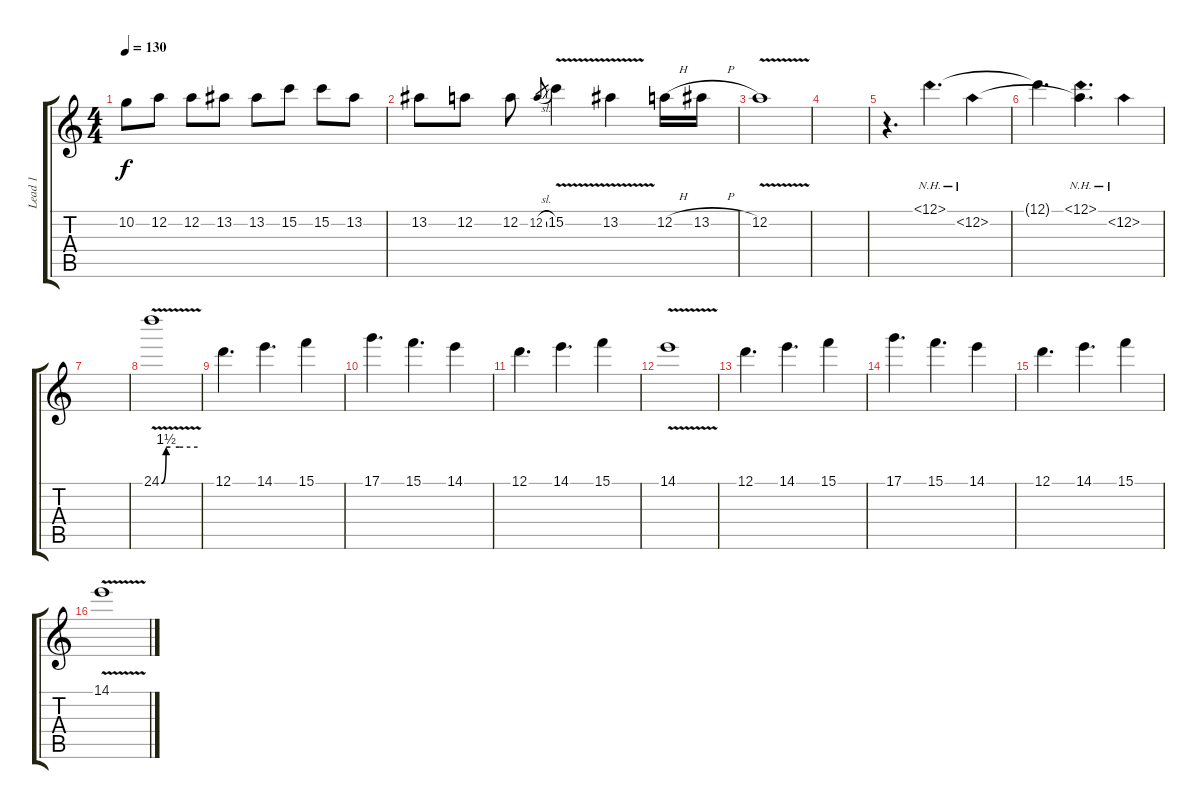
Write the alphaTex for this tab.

\track ("Lead 1" "Lead 1") {instrument distortionguitar}
\staff {score tabs}
\tuning (D4 A3 F3 C3 G2 D2) {hide}
\ts (4 4)
\tempo 130
\clef g2
\ks c
10.2.8{dy f} 12.2.8 12.2.8 13.2.8 13.2.8 15.2.8 15.2.8 13.2.8 |
13.2.8 12.2.8 12.2.8 12.2{sl}.8{gr} 15.2{v}.4 13.2{v}.4 12.2{h}.16 13.2{h}.16 |
12.2{v}.1 |
|
r.4{d} 12.1{nh}.4{d instrument acousticguitarsteel} 12.2{nh}.4 |
12.1{t}.4{d} (12.1{nh} 12.2{t}).4{d} 12.2{nh}.4 |
|
24.1{be (custom 0 0 8 6 15 6 30 6 60 6) v}.1{instrument distortionguitar} |
12.1.4{d} 14.1.4{d} 15.1.4 |
17.1.4{d} 15.1.4{d} 14.1.4 |
12.1.4{d} 14.1.4{d} 15.1.4 |
14.1{v}.1 |
12.1.4{d} 14.1.4{d} 15.1.4 |
17.1.4{d} 15.1.4{d} 14.1.4 |
12.1.4{d} 14.1.4{d} 15.1.4 |
14.1{v}.1
